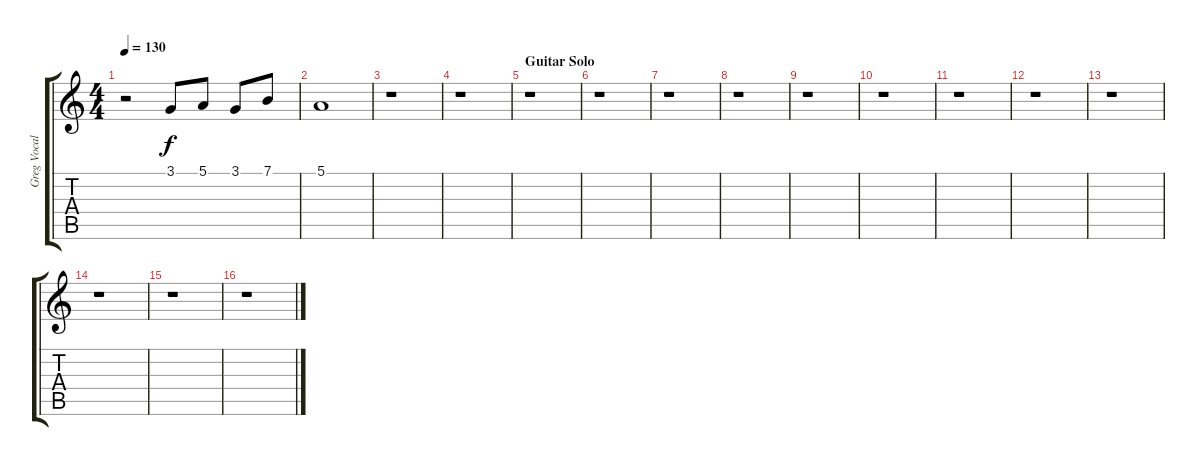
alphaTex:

\track ("Greg Vocal" "Greg Vocal") {instrument lead3calliope}
\staff {score tabs}
\tuning (E4 B3 G3 D3 A2 E2) {hide}
\ts (4 4)
\tempo 130
\clef g2
\ks c
r.2{dy f} 3.1.8 5.1.8 3.1.8 7.1.8 |
5.1.1 |
r.1 |
r.1 |
\section ("" "Guitar Solo")
r.1 |
r.1 |
r.1 |
r.1 |
r.1 |
r.1 |
r.1 |
r.1 |
r.1 |
r.1 |
r.1 |
r.1
